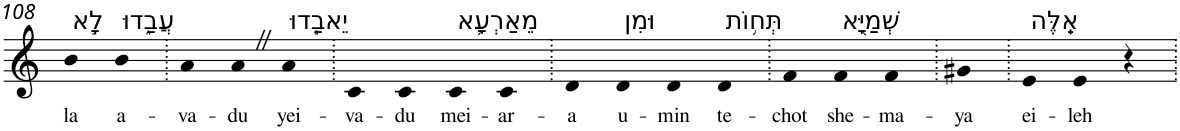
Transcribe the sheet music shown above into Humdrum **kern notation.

**kern	**text
*part1	*part1
*staff1	*staff1
*I"Piano	*
*I'Pno	*
!!LO:PB:g=z
*clefG2	*
*k[]	*
=108	=108
!LO:TX:a:t=לָ֣א	!
!	!LO:LY:b
4b	la
!LO:TX:a:t=עֲבַ֑דוּ	!
!	!LO:LY:b
4b	a-
=109.	=109.
!	!LO:LY:b
4a	-va-
!	!LO:LY:b
4aZ	-du
!LO:TX:a:t=יֵאבַ֧דוּ	!
!	!LO:LY:b
4a	yei-
=110.	=110.
!	!LO:LY:b
4c	-va-
!	!LO:LY:b
4c	-du
!LO:TX:a:t=מֵאַרְעָ֛א	!
!	!LO:LY:b
4c	mei-
!	!LO:LY:b
4c	-ar-
=111.	=111.
!	!LO:LY:b
4d	-a
!LO:TX:a:t=וּמִן	!
!	!LO:LY:b
4d	u-
!	!LO:LY:b
4d	-min
!LO:TX:a:t=תְּח֥וֹת	!
!	!LO:LY:b
4d	te-
=112.	=112.
!	!LO:LY:b
4f	-chot
!LO:TX:a:t=שְׁמַיָּ֖א	!
!	!LO:LY:b
4f	she-
!	!LO:LY:b
4f	-ma-
=113.	=113.
!	!LO:LY:b
4g#X	-ya
=114.	=114.
!LO:TX:a:t=אֵֽלֶּה	!
!	!LO:LY:b
4e	ei-
!	!LO:LY:b
4e	-leh
4r	.
=.	=.
*-	*-
